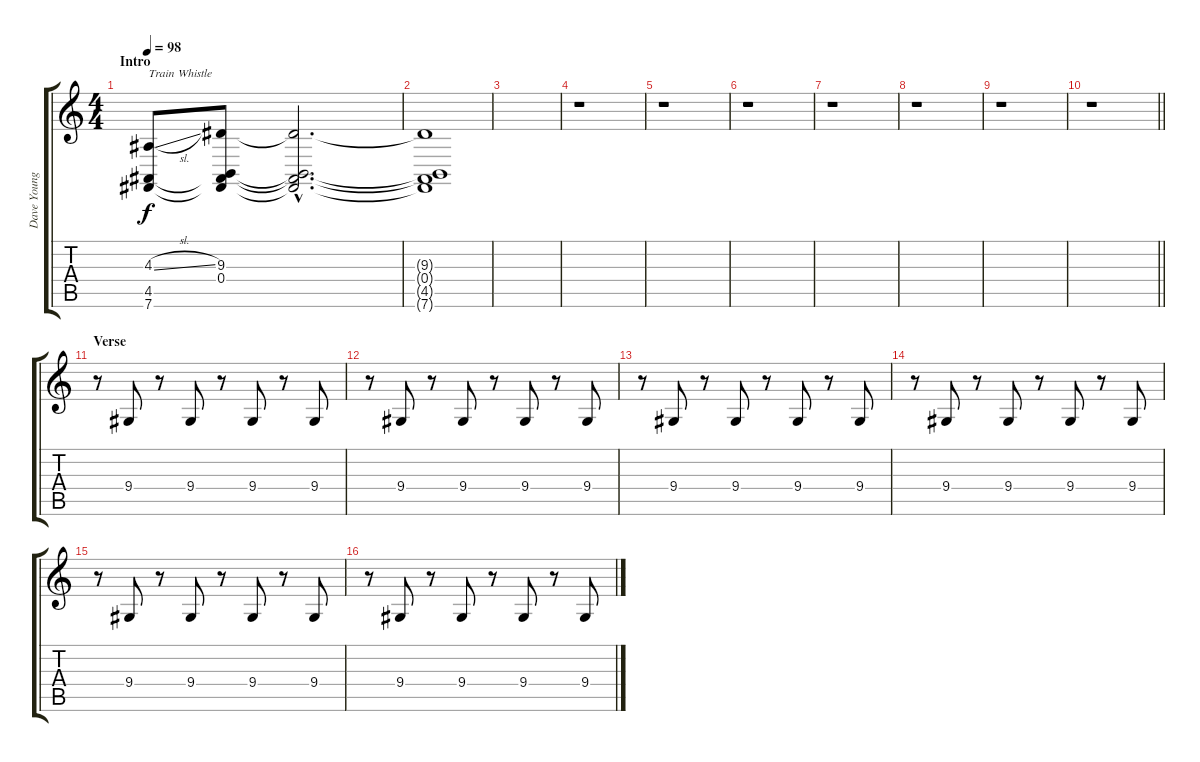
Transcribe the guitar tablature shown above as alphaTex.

\track ("Dave Young (Melodica)" "Dave Young") {instrument harmonica}
\staff {score tabs}
\tuning (Eb4 B3 Gb3 B2 Gb2 B1) {hide}
\ts (4 4)
\section ("" "Intro")
\tempo 98
\clef g2
\ks c
(4.3{sl} 4.5 7.6).8{txt "Train Whistle" dy f instrument harmonica} (9.3 0.4 4.5{t} 7.6{t}).8 (9.3{hac t} 0.4{hac t} 4.5{hac t} 7.6{hac t}).2{d} |
(9.3{t} 0.4{t} 4.5{t} 7.6{t}).1{volume 0} |
|
r.1 |
r.1 |
r.1 |
r.1{volume 14} |
r.1 |
r.1 |
\barLineRight lightlight
r.1 |
\section ("" "Verse")
r.8 9.4.8 r.8 9.4.8 r.8 9.4.8 r.8 9.4.8 |
r.8 9.4.8 r.8 9.4.8 r.8 9.4.8 r.8 9.4.8 |
r.8 9.4.8 r.8 9.4.8 r.8 9.4.8 r.8 9.4.8 |
r.8 9.4.8 r.8 9.4.8 r.8 9.4.8 r.8 9.4.8 |
r.8 9.4.8 r.8 9.4.8 r.8 9.4.8 r.8 9.4.8 |
r.8 9.4.8 r.8 9.4.8 r.8 9.4.8 r.8 9.4.8
